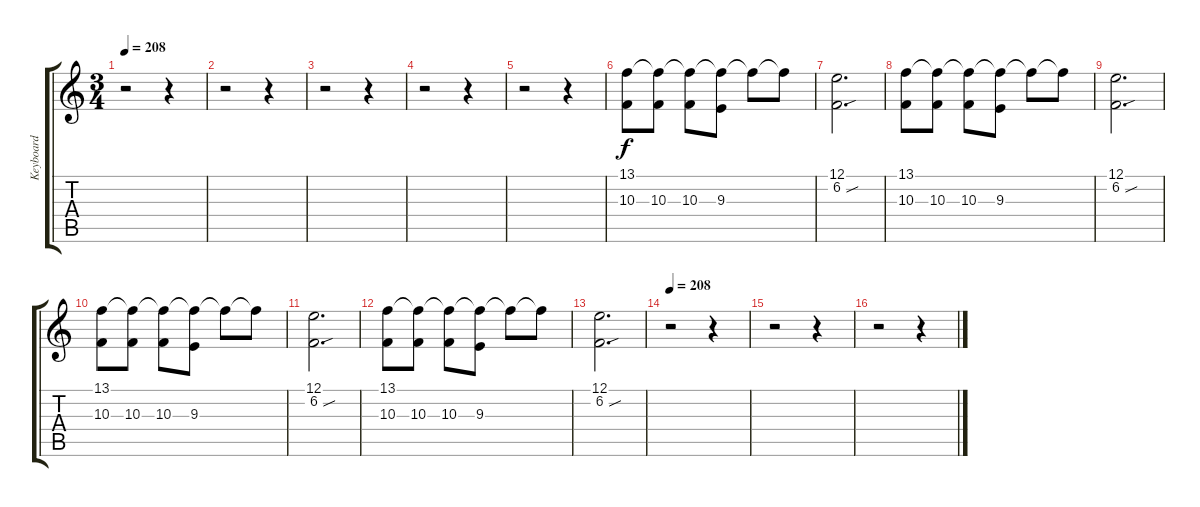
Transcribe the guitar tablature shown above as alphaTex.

\track ("Keyboard" "Keyboard") {instrument electricgrandpiano}
\staff {score tabs}
\tuning (E4 B3 G3 D3 A2 E2) {hide}
\ts (3 4)
\tempo 208
\clef g2
\ks c
r.2{dy f} r.4 |
r.2 r.4 |
r.2 r.4 |
r.2 r.4 |
r.2 r.4 |
(13.1 10.3).8{volume 9 instrument stringensemble1} (13.1{t} 10.3).8 (13.1{t} 10.3).8 (13.1{t} 9.3).8 13.1{t}.8 13.1{t}.8 |
(12.1 6.2{sou}).2{d} |
(13.1 10.3).8{volume 9 instrument stringensemble1} (13.1{t} 10.3).8 (13.1{t} 10.3).8 (13.1{t} 9.3).8 13.1{t}.8 13.1{t}.8 |
(12.1 6.2{sou}).2{d} |
(13.1 10.3).8{volume 9 instrument stringensemble1} (13.1{t} 10.3).8 (13.1{t} 10.3).8 (13.1{t} 9.3).8 13.1{t}.8 13.1{t}.8 |
(12.1 6.2{sou}).2{d} |
(13.1 10.3).8{volume 9 instrument stringensemble1} (13.1{t} 10.3).8 (13.1{t} 10.3).8 (13.1{t} 9.3).8 13.1{t}.8 13.1{t}.8 |
(12.1 6.2{sou}).2{d} |
\tempo 208
r.2 r.4 |
r.2 r.4 |
r.2 r.4
